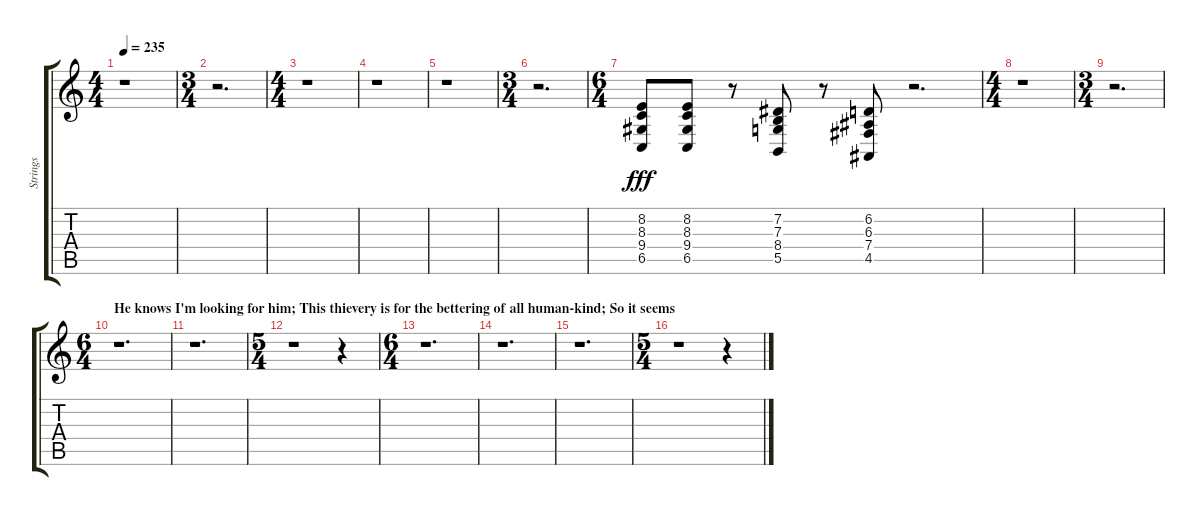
\track ("Strings" "Strings") {instrument stringensemble1}
\staff {score tabs}
\tuning (Db4 Ab3 E3 B2 Gb2 B1) {hide}
\ts (4 4)
\tempo 235
\clef g2
\ks c
r.1{dy fff} |
\ts (3 4)
r.2{d} |
\ts (4 4)
r.1 |
r.1 |
r.1 |
\ts (3 4)
r.2{d} |
\ts (6 4)
(8.2 8.3 9.4 6.5).8 (8.2 8.3 9.4 6.5).8 r.8 (7.2 7.3 8.4 5.5).8 r.8 (6.2 6.3 7.4 4.5).8 r.2{d} |
\ts (4 4)
r.1 |
\ts (3 4)
r.2{d} |
\ts (6 4)
\section ("" "He knows I'm looking for him; This thievery is for the bettering of all human-kind; So it seems")
r.1{d} |
r.1{d} |
\ts (5 4)
r.1 r.4 |
\ts (6 4)
r.1{d} |
r.1{d} |
r.1{d} |
\ts (5 4)
r.1 r.4
